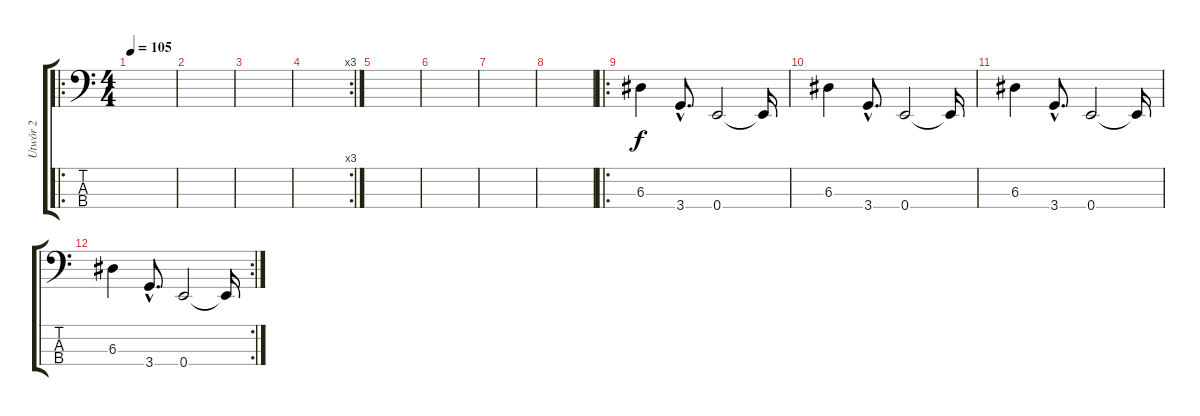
\track ("Utwór 2" "Utwór 2") {instrument electricbasspick}
\staff {score tabs}
\tuning (G2 D2 A1 E1) {hide}
\ro
\ts (4 4)
\tempo 105
\clef f4
\ks c
|
|
|
\rc 3
|
|
|
|
|
\ro
6.3.4 3.4{hac}.8{d} 0.4.2 0.4{t}.16 |
6.3.4 3.4{hac}.8{d} 0.4.2 0.4{t}.16 |
6.3.4 3.4{hac}.8{d} 0.4.2 0.4{t}.16 |
\rc 2
6.3.4 3.4{hac}.8{d} 0.4.2 0.4{t}.16
